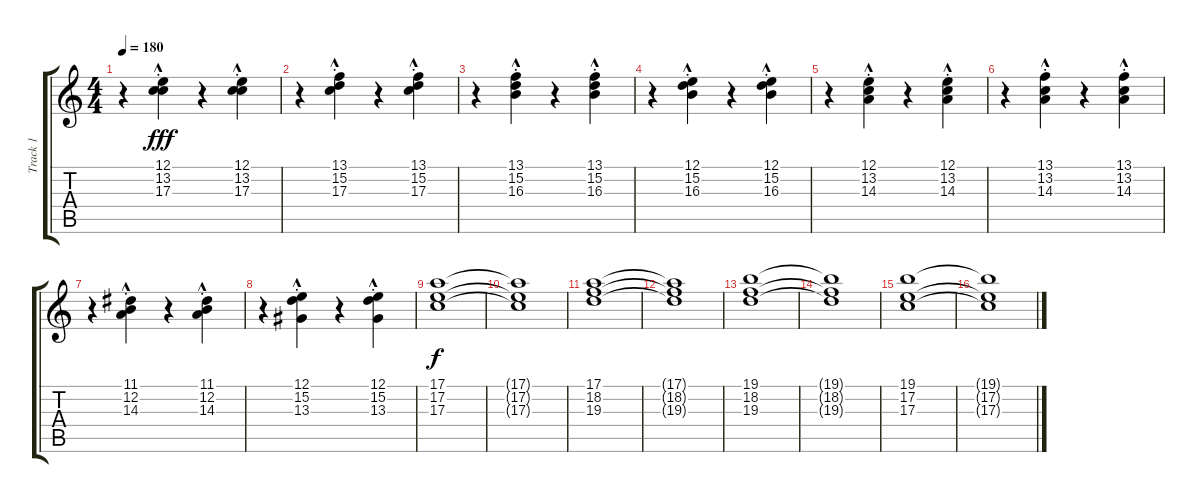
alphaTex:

\track ("Track 1" "Track 1") {instrument rockorgan}
\staff {score tabs}
\tuning (E4 B3 G3 D3 A2 E2) {hide}
\ts (4 4)
\tempo 180
\clef g2
\ks c
r.4{dy fff} (12.1{hac st} 13.2{st} 17.3{st}).4 r.4 (12.1{hac st} 13.2{st} 17.3{st}).4 |
r.4 (13.1{hac st} 15.2{st} 17.3{st}).4 r.4 (13.1{hac st} 15.2{st} 17.3{st}).4 |
r.4 (13.1{hac st} 15.2{st} 16.3{st}).4 r.4 (13.1{hac st} 15.2{st} 16.3{st}).4 |
r.4 (12.1{hac st} 15.2{st} 16.3{st}).4 r.4 (12.1{hac st} 15.2{st} 16.3{st}).4 |
r.4 (12.1{hac st} 13.2{st} 14.3{st}).4 r.4 (12.1{hac st} 13.2{st} 14.3{st}).4 |
r.4 (13.1{hac st} 13.2{st} 14.3{st}).4 r.4 (13.1{hac st} 13.2{st} 14.3{st}).4 |
r.4 (11.1{hac st} 12.2{st} 14.3{st}).4 r.4 (11.1{hac st} 12.2{st} 14.3{st}).4 |
r.4 (12.1{hac st} 15.2{st} 13.3{st}).4 r.4 (12.1{hac st} 15.2{st} 13.3{st}).4 |
(17.1 17.2 17.3).1{dy f} |
(17.1{t} 17.2{t} 17.3{t}).1 |
(17.1 18.2 19.3).1 |
(17.1{t} 18.2{t} 19.3{t}).1 |
(19.1 18.2 19.3).1 |
(19.1{t} 18.2{t} 19.3{t}).1 |
(19.1 17.2 17.3).1 |
(19.1{t} 17.2{t} 17.3{t}).1
